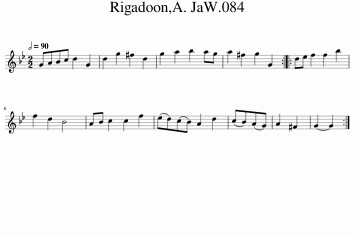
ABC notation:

X:1
L:1/8
Q:1/2=90
M:2/2
I:linebreak $
K:Bb
V:1 treble
V:1
 GABc d2 G2 | d2 g2 ^f2 d2 | g2 a2 b2 ag | a2 ^f2 g2 G2 :: de f2 f2 b2 |$ %5
 f2 d2 B4 | AB c2 c2 f2 | (ed)(cB) A2 d2 | (cB)(AG) | A2 ^F2 | %10
 G2- G2 :| %11
